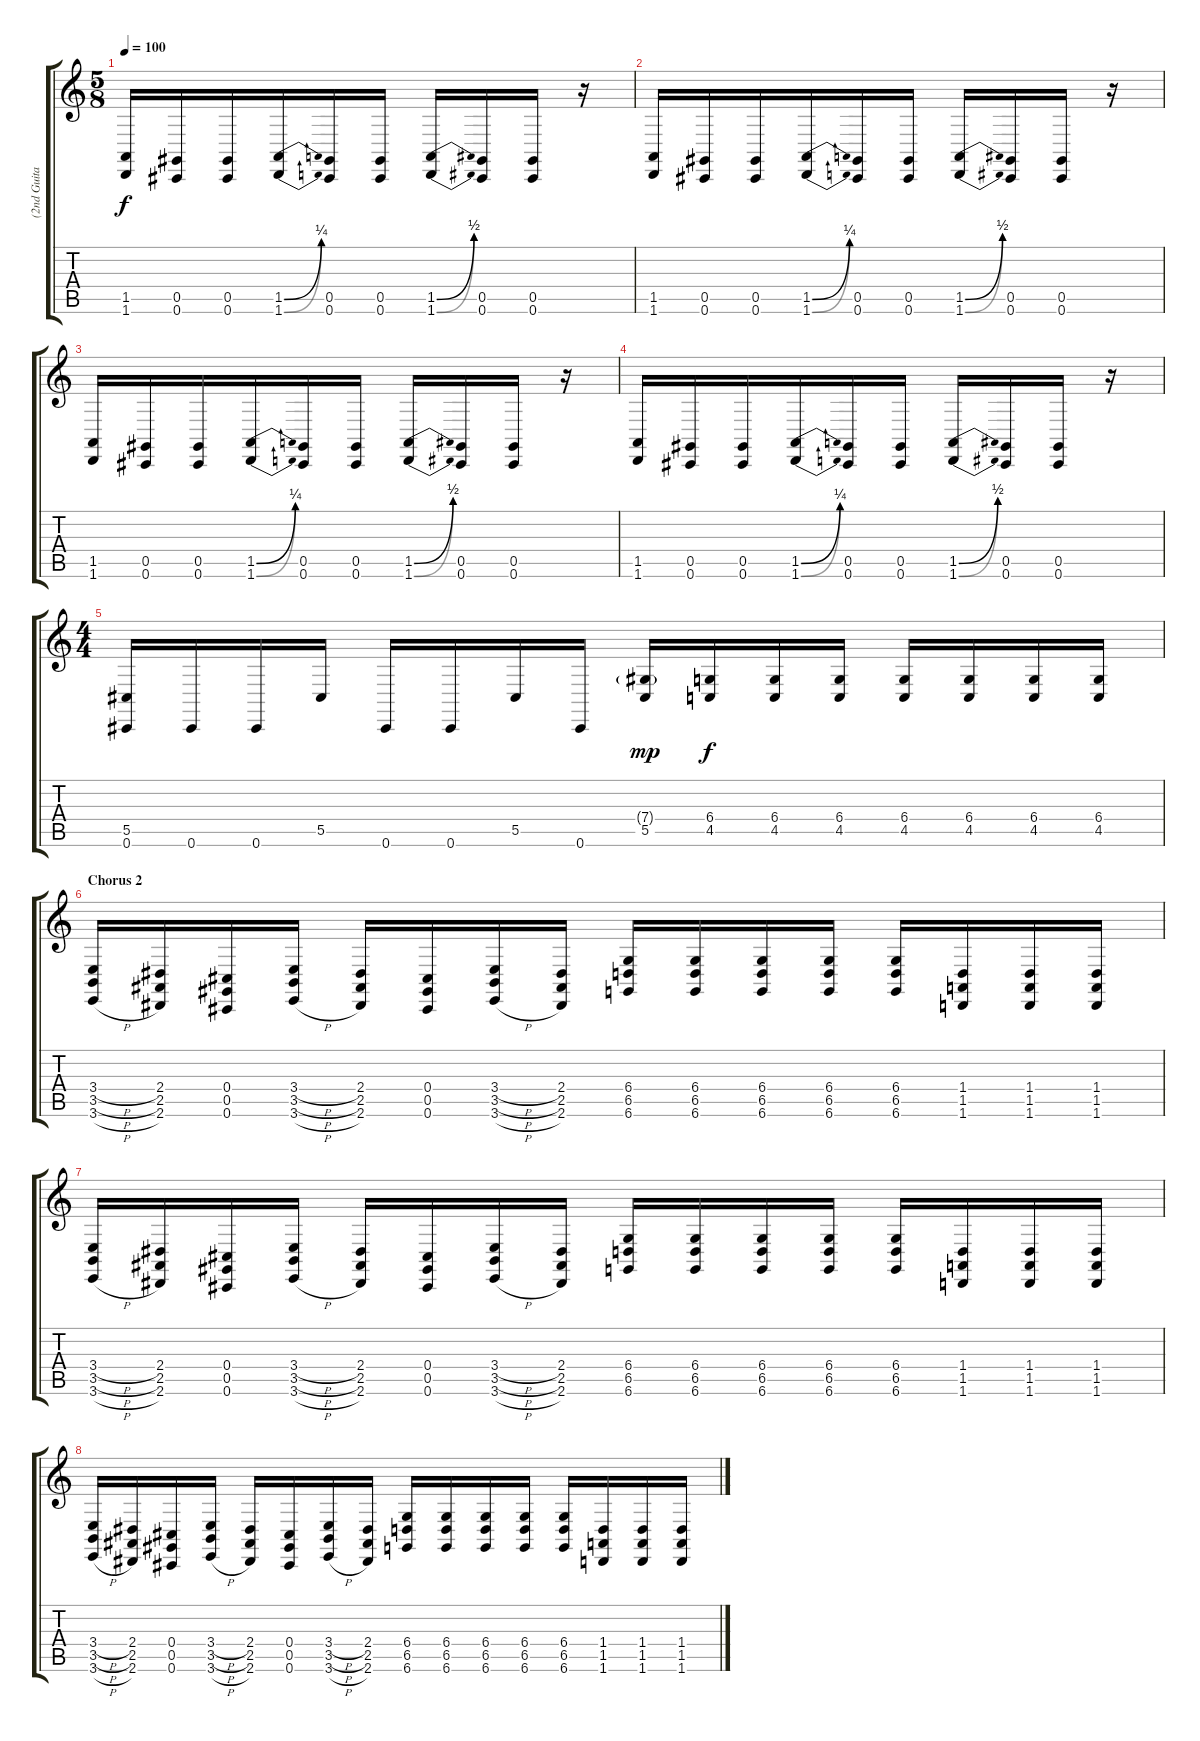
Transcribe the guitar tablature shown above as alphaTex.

\track ("(2nd Guitar)" "(2nd Guita") {instrument lead5charang}
\staff {score tabs}
\tuning (Eb4 Bb3 Gb3 Db3 Ab2 Db2) {hide}
\ts (5 8)
\tempo 100
\clef g2
\ks c
(1.5 1.6).16{dy f} (0.5 0.6).16 (0.5 0.6).16 (1.5{be (bend 0 0 60 1)} 1.6{be (bend 0 0 60 1)}).16 (0.5 0.6).16 (0.5 0.6).16 (1.5{be (bend 0 0 60 2)} 1.6{be (bend 0 0 60 2)}).16 (0.5 0.6).16 (0.5 0.6).16 r.16 |
(1.5 1.6).16 (0.5 0.6).16 (0.5 0.6).16 (1.5{be (bend 0 0 60 1)} 1.6{be (bend 0 0 60 1)}).16 (0.5 0.6).16 (0.5 0.6).16 (1.5{be (bend 0 0 60 2)} 1.6{be (bend 0 0 60 2)}).16 (0.5 0.6).16 (0.5 0.6).16 r.16 |
(1.5 1.6).16 (0.5 0.6).16 (0.5 0.6).16 (1.5{be (bend 0 0 60 1)} 1.6{be (bend 0 0 60 1)}).16 (0.5 0.6).16 (0.5 0.6).16 (1.5{be (bend 0 0 60 2)} 1.6{be (bend 0 0 60 2)}).16 (0.5 0.6).16 (0.5 0.6).16 r.16 |
(1.5 1.6).16 (0.5 0.6).16 (0.5 0.6).16 (1.5{be (bend 0 0 60 1)} 1.6{be (bend 0 0 60 1)}).16 (0.5 0.6).16 (0.5 0.6).16 (1.5{be (bend 0 0 60 2)} 1.6{be (bend 0 0 60 2)}).16 (0.5 0.6).16 (0.5 0.6).16 r.16 |
\ts (4 4)
(5.5 0.6).16 0.6.16 0.6.16 5.5.16 0.6.16 0.6.16 5.5.16 0.6.16 (7.4{g} 5.5).16{dy mp} (6.4 4.5).16{dy f} (6.4 4.5).16 (6.4 4.5).16 (6.4 4.5).16 (6.4 4.5).16 (6.4 4.5).16 (6.4 4.5).16 |
\section ("" "Chorus 2")
(3.4{h} 3.5{h} 3.6{h}).16 (2.4 2.5 2.6).16 (0.4 0.5 0.6).16 (3.4{h} 3.5{h} 3.6{h}).16 (2.4 2.5 2.6).16 (0.4 0.5 0.6).16 (3.4{h} 3.5{h} 3.6{h}).16 (2.4 2.5 2.6).16 (6.4 6.5 6.6).16 (6.4 6.5 6.6).16 (6.4 6.5 6.6).16 (6.4 6.5 6.6).16 (6.4 6.5 6.6).16 (1.4 1.5 1.6).16 (1.4 1.5 1.6).16 (1.4 1.5 1.6).16 |
(3.4{h} 3.5{h} 3.6{h}).16 (2.4 2.5 2.6).16 (0.4 0.5 0.6).16 (3.4{h} 3.5{h} 3.6{h}).16 (2.4 2.5 2.6).16 (0.4 0.5 0.6).16 (3.4{h} 3.5{h} 3.6{h}).16 (2.4 2.5 2.6).16 (6.4 6.5 6.6).16 (6.4 6.5 6.6).16 (6.4 6.5 6.6).16 (6.4 6.5 6.6).16 (6.4 6.5 6.6).16 (1.4 1.5 1.6).16 (1.4 1.5 1.6).16 (1.4 1.5 1.6).16 |
(3.4{h} 3.5{h} 3.6{h}).16 (2.4 2.5 2.6).16 (0.4 0.5 0.6).16 (3.4{h} 3.5{h} 3.6{h}).16 (2.4 2.5 2.6).16 (0.4 0.5 0.6).16 (3.4{h} 3.5{h} 3.6{h}).16 (2.4 2.5 2.6).16 (6.4 6.5 6.6).16 (6.4 6.5 6.6).16 (6.4 6.5 6.6).16 (6.4 6.5 6.6).16 (6.4 6.5 6.6).16 (1.4 1.5 1.6).16 (1.4 1.5 1.6).16 (1.4 1.5 1.6).16
